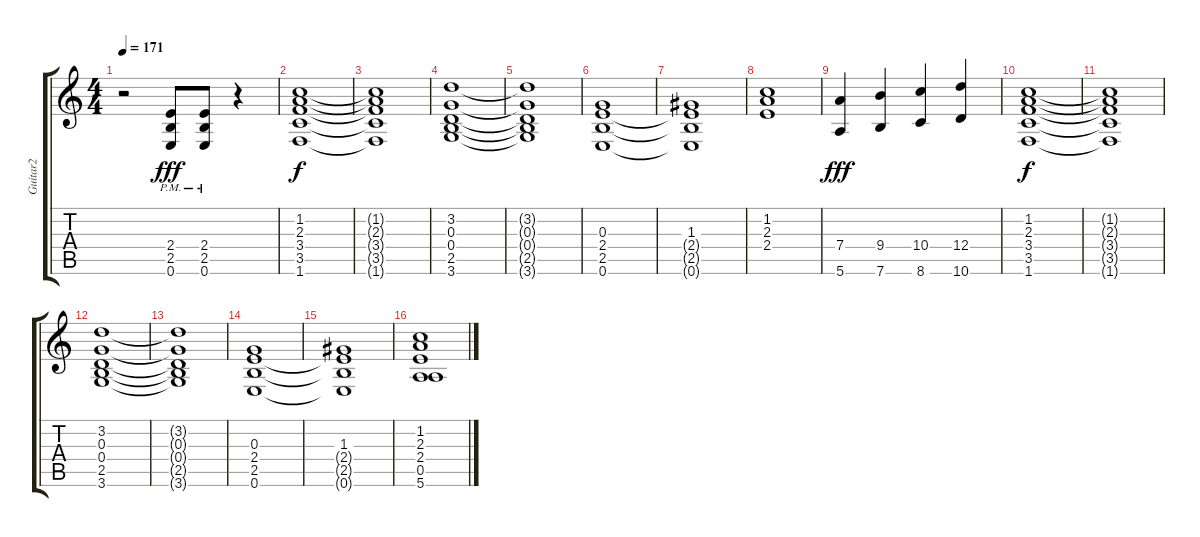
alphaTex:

\track ("Guitar2" "Guitar2") {instrument distortionguitar}
\staff {score tabs}
\tuning (E4 B3 G3 D3 A2 E2) {hide}
\ts (4 4)
\tempo 171
\clef g2
\ks c
r.2{dy fff} (2.4{pm} 2.5{pm} 0.6{pm}).8 (2.4{pm} 2.5{pm} 0.6{pm}).8 r.4 |
(1.2 2.3 3.4 3.5 1.6).1{dy f} |
(1.2{t} 2.3{t} 3.4{t} 3.5{t} 1.6{t}).1 |
(3.2 0.3 0.4 2.5 3.6).1 |
(3.2{t} 0.3{t} 0.4{t} 2.5{t} 3.6{t}).1 |
(0.3 2.4 2.5 0.6).1 |
(1.3 2.4{t} 2.5{t} 0.6{t}).1 |
(1.2 2.3 2.4).1 |
(7.4 5.6).4{dy fff} (9.4 7.6).4 (10.4 8.6).4 (12.4 10.6).4 |
(1.2 2.3 3.4 3.5 1.6).1{dy f} |
(1.2{t} 2.3{t} 3.4{t} 3.5{t} 1.6{t}).1 |
(3.2 0.3 0.4 2.5 3.6).1 |
(3.2{t} 0.3{t} 0.4{t} 2.5{t} 3.6{t}).1 |
(0.3 2.4 2.5 0.6).1 |
(1.3 2.4{t} 2.5{t} 0.6{t}).1 |
(1.2 2.3 2.4 0.5 5.6).1
